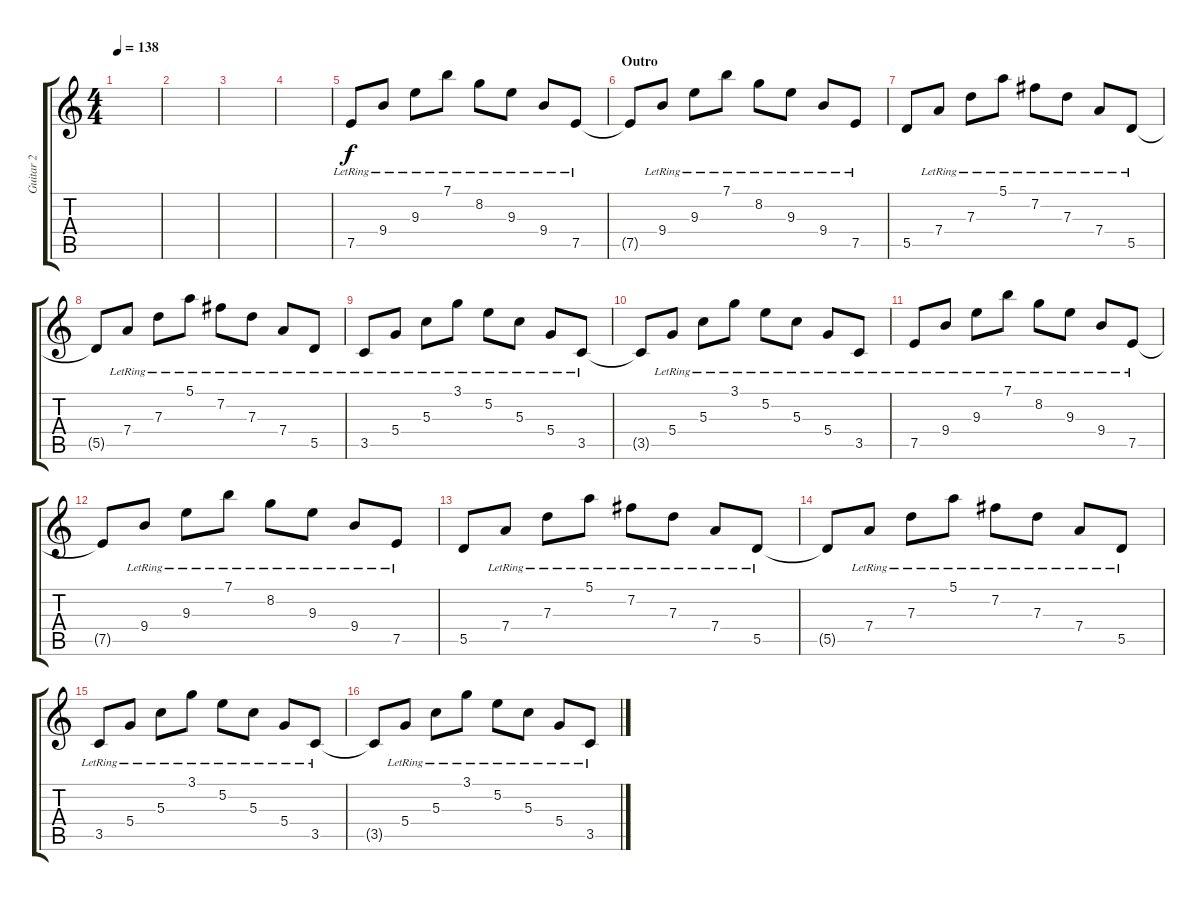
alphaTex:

\track ("Guitar 2" "Guitar 2") {instrument acousticguitarnylon}
\staff {score tabs}
\tuning (E4 B3 G3 D3 A2 E2) {hide}
\ts (4 4)
\tempo 138
\clef g2
\ks c
|
|
|
|
7.5{lr}.8 9.4{lr}.8 9.3{lr}.8 7.1{lr}.8 8.2{lr}.8 9.3{lr}.8 9.4{lr}.8 7.5{lr}.8 |
\section ("" "Outro")
7.5{t}.8 9.4{lr}.8 9.3{lr}.8 7.1{lr}.8 8.2{lr}.8 9.3{lr}.8 9.4{lr}.8 7.5{lr}.8 |
5.5.8 7.4{lr}.8 7.3{lr}.8 5.1{lr}.8 7.2{lr}.8 7.3{lr}.8 7.4{lr}.8 5.5{lr}.8 |
5.5{t}.8 7.4{lr}.8 7.3{lr}.8 5.1{lr}.8 7.2{lr}.8 7.3{lr}.8 7.4{lr}.8 5.5{lr}.8 |
3.5{lr}.8 5.4{lr}.8 5.3{lr}.8 3.1{lr}.8 5.2{lr}.8 5.3{lr}.8 5.4{lr}.8 3.5{lr}.8 |
3.5{t}.8 5.4{lr}.8 5.3{lr}.8 3.1{lr}.8 5.2{lr}.8 5.3{lr}.8 5.4{lr}.8 3.5{lr}.8 |
7.5{lr}.8 9.4{lr}.8 9.3{lr}.8 7.1{lr}.8 8.2{lr}.8 9.3{lr}.8 9.4{lr}.8 7.5{lr}.8 |
7.5{t}.8 9.4{lr}.8 9.3{lr}.8 7.1{lr}.8 8.2{lr}.8 9.3{lr}.8 9.4{lr}.8 7.5{lr}.8 |
5.5.8 7.4{lr}.8 7.3{lr}.8 5.1{lr}.8 7.2{lr}.8 7.3{lr}.8 7.4{lr}.8 5.5{lr}.8 |
5.5{t}.8 7.4{lr}.8 7.3{lr}.8 5.1{lr}.8 7.2{lr}.8 7.3{lr}.8 7.4{lr}.8 5.5{lr}.8 |
3.5{lr}.8 5.4{lr}.8 5.3{lr}.8 3.1{lr}.8 5.2{lr}.8 5.3{lr}.8 5.4{lr}.8 3.5{lr}.8 |
3.5{t}.8 5.4{lr}.8 5.3{lr}.8 3.1{lr}.8 5.2{lr}.8 5.3{lr}.8 5.4{lr}.8 3.5{lr}.8
